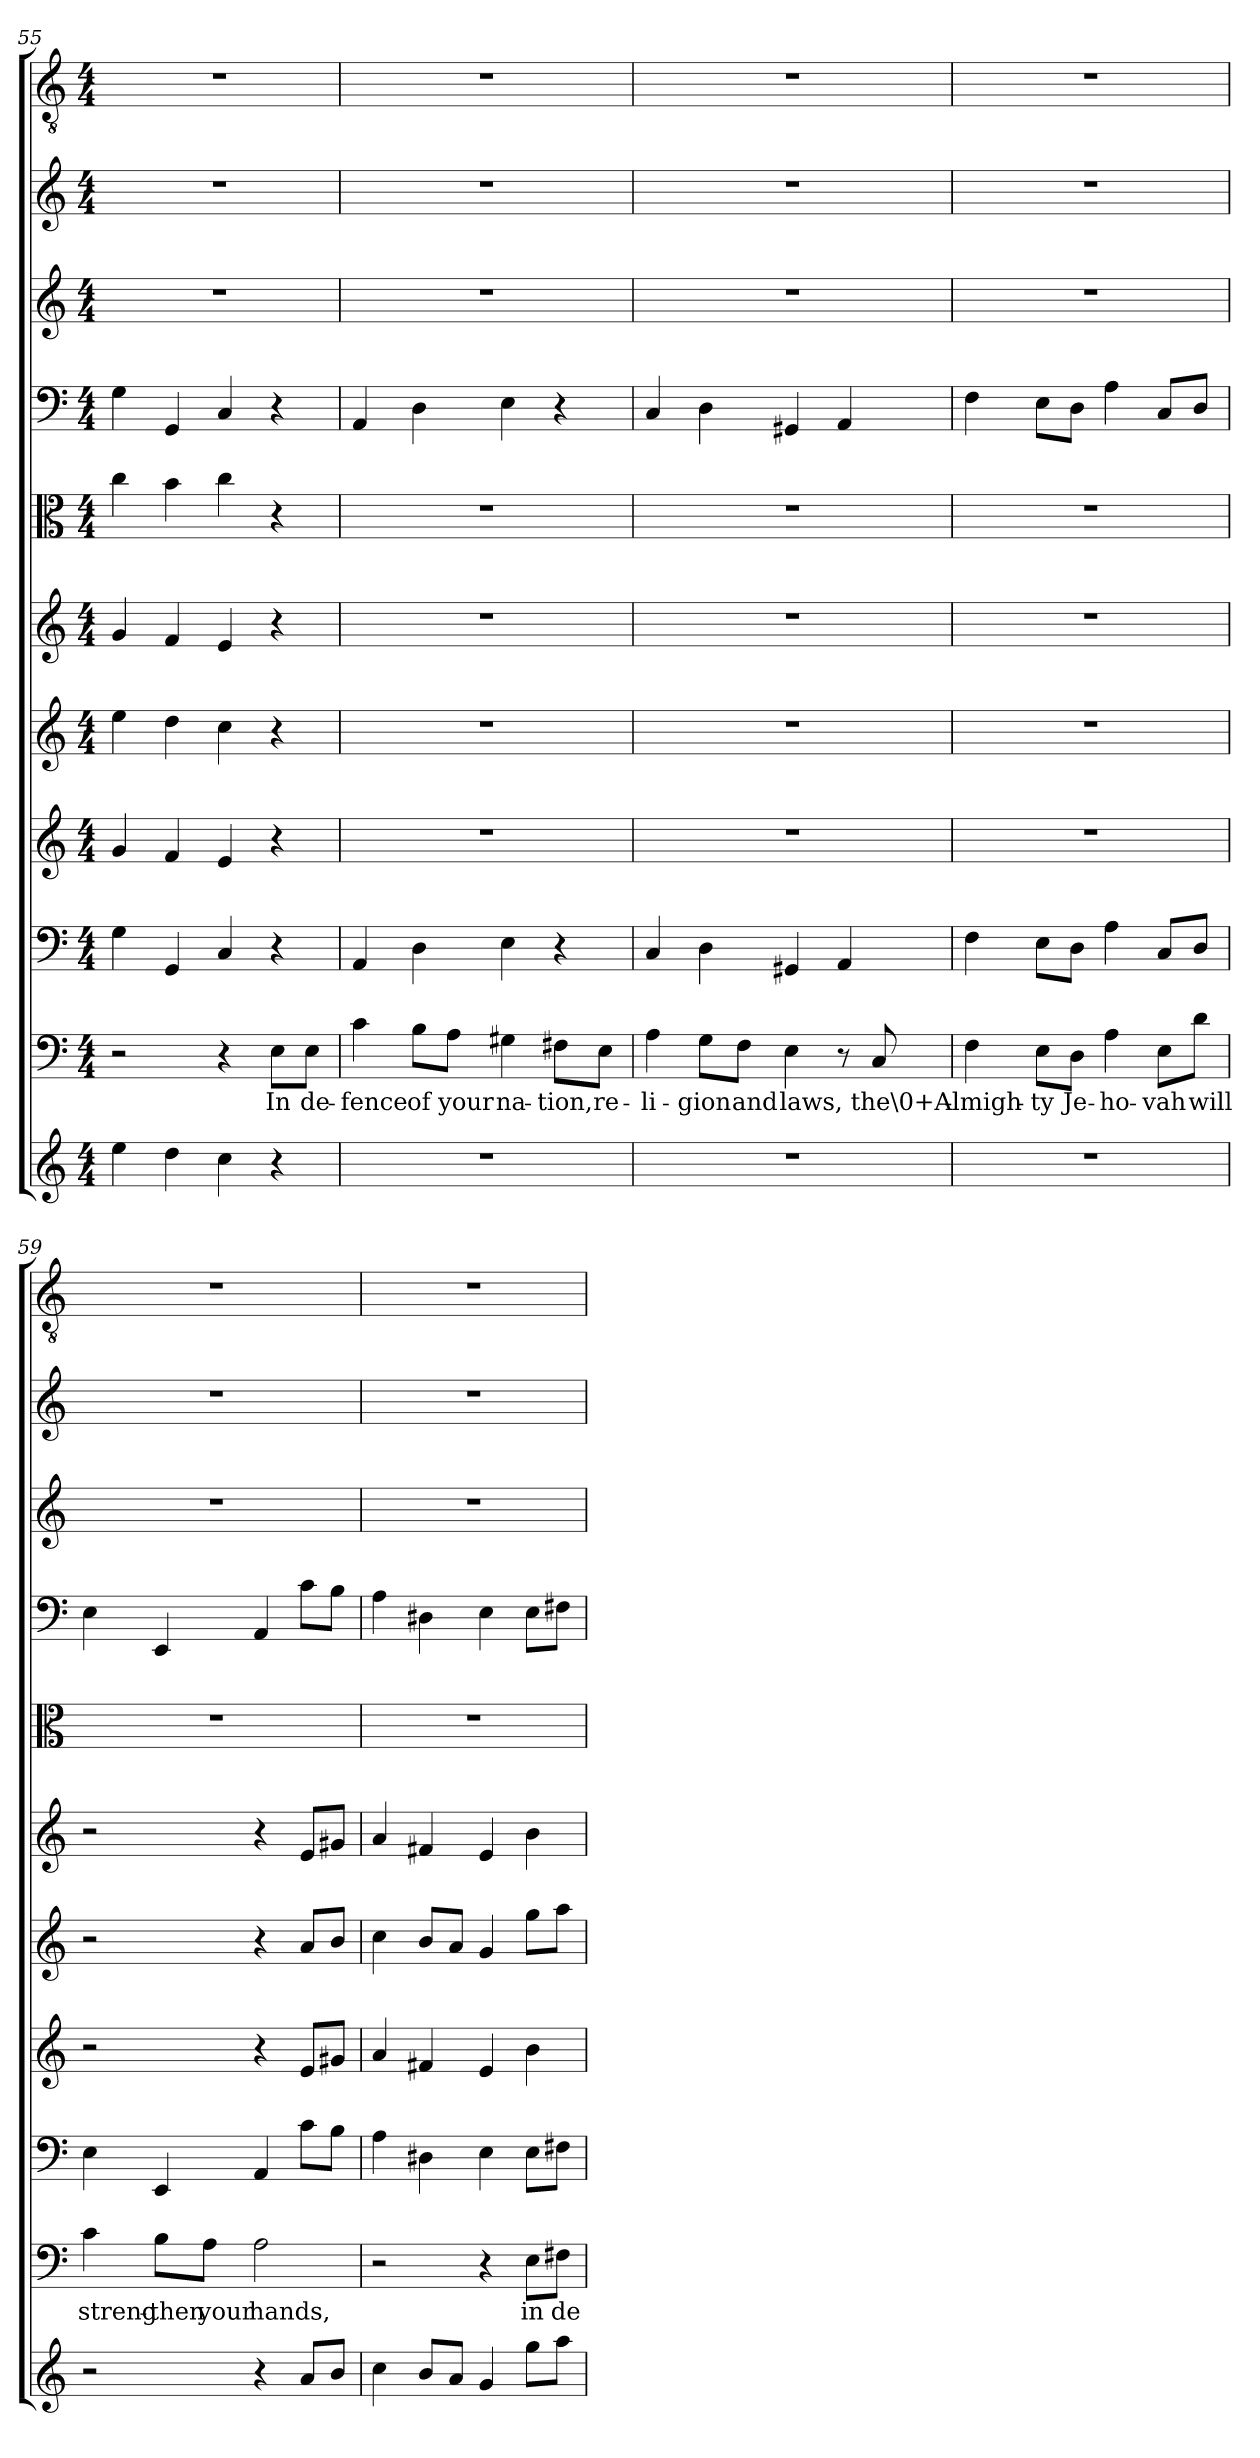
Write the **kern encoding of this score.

**kern	**kern	**text	**kern	**kern	**kern	**kern	**kern	**kern	**kern	**kern	**kern
*part11	*part10	*part10	*part9	*part8	*part7	*part6	*part5	*part4	*part3	*part2	*part1
*staff11	*staff10	*staff10	*staff9	*staff8	*staff7	*staff6	*staff5	*staff4	*staff3	*staff2	*staff1
*clefG2	*clefF4	*	*clefF4	*clefG2	*clefG2	*clefG2	*clefC3	*clefF4	*clefG2	*clefG2	*clefGv2
*k[]	*k[]	*	*k[]	*k[]	*k[]	*k[]	*k[]	*k[]	*k[]	*k[]	*k[]
*C:	*C:	*	*C:	*C:	*C:	*C:	*C:	*C:	*C:	*C:	*C:
*M4/4	*M4/4	*	*M4/4	*M4/4	*M4/4	*M4/4	*M4/4	*M4/4	*M4/4	*M4/4	*M4/4
=55	=55	=55	=55	=55	=55	=55	=55	=55	=55	=55	=55
4ee\	2r	.	4G\	4g/	4ee\	4g/	4cc\	4G\	1r	1r	1r
4dd\	.	.	4GG/	4f/	4dd\	4f/	4b\	4GG/	.	.	.
4cc\	4r	.	4C/	4e/	4cc\	4e/	4cc\	4C/	.	.	.
4r	8E\L	In	4r	4r	4r	4r	4r	4r	.	.	.
.	8E\J	de-	.	.	.	.	.	.	.	.	.
=56	=56	=56	=56	=56	=56	=56	=56	=56	=56	=56	=56
1r	4c\	-fence	4AA/	1r	1r	1r	1r	4AA/	1r	1r	1r
.	8B\L	of	4D\	.	.	.	.	4D\	.	.	.
.	8A\J	your	.	.	.	.	.	.	.	.	.
.	4G#X\	na-	4E\	.	.	.	.	4E\	.	.	.
.	8F#X\L	-tion,	4r	.	.	.	.	4r	.	.	.
.	8E\J	re-	.	.	.	.	.	.	.	.	.
=57	=57	=57	=57	=57	=57	=57	=57	=57	=57	=57	=57
1r	4A\	-li-	4C/	1r	1r	1r	1r	4C/	1r	1r	1r
.	8G\L	-gion	4D\	.	.	.	.	4D\	.	.	.
.	8F\J	and	.	.	.	.	.	.	.	.	.
.	4E\	laws,	4GG#X/	.	.	.	.	4GG#X/	.	.	.
.	8r	.	4AA/	.	.	.	.	4AA/	.	.	.
.	8C/	the\0+Al-	.	.	.	.	.	.	.	.	.
=58	=58	=58	=58	=58	=58	=58	=58	=58	=58	=58	=58
1r	4F\	-migh-	4F\	1r	1r	1r	1r	4F\	1r	1r	1r
.	8E\L	-ty	8E\L	.	.	.	.	8E\L	.	.	.
.	8D\J	Je-	8D\J	.	.	.	.	8D\J	.	.	.
.	4A\	-ho-	4A\	.	.	.	.	4A\	.	.	.
.	8E\L	-vah	8C/L	.	.	.	.	8C/L	.	.	.
.	8d\J	will	8D/J	.	.	.	.	8D/J	.	.	.
=59	=59	=59	=59	=59	=59	=59	=59	=59	=59	=59	=59
2r	4c\	streng-	4E\	2r	2r	2r	1r	4E\	1r	1r	1r
.	8B\L	-then	4EE/	.	.	.	.	4EE/	.	.	.
.	8A\J	your	.	.	.	.	.	.	.	.	.
4r	2A\	hands,	4AA/	4r	4r	4r	.	4AA/	.	.	.
8a/L	.	.	8c\L	8e/L	8a/L	8e/L	.	8c\L	.	.	.
8b/J	.	.	8B\J	8g#X/J	8b/J	8g#X/J	.	8B\J	.	.	.
=60	=60	=60	=60	=60	=60	=60	=60	=60	=60	=60	=60
4cc\	2r	.	4A\	4a/	4cc\	4a/	1r	4A\	1r	1r	1r
8b/L	.	.	4D#X\	4f#X/	8b/L	4f#X/	.	4D#X\	.	.	.
8a/J	.	.	.	.	8a/J	.	.	.	.	.	.
4g/	4r	.	4E\	4e/	4g/	4e/	.	4E\	.	.	.
8gg\L	8E\L	in	8E\L	4b\	8gg\L	4b\	.	8E\L	.	.	.
8aa\J	8F#X\J	de-	8F#X\J	.	8aa\J	.	.	8F#X\J	.	.	.
=	=	=	=	=	=	=	=	=	=	=	=
*-	*-	*-	*-	*-	*-	*-	*-	*-	*-	*-	*-
